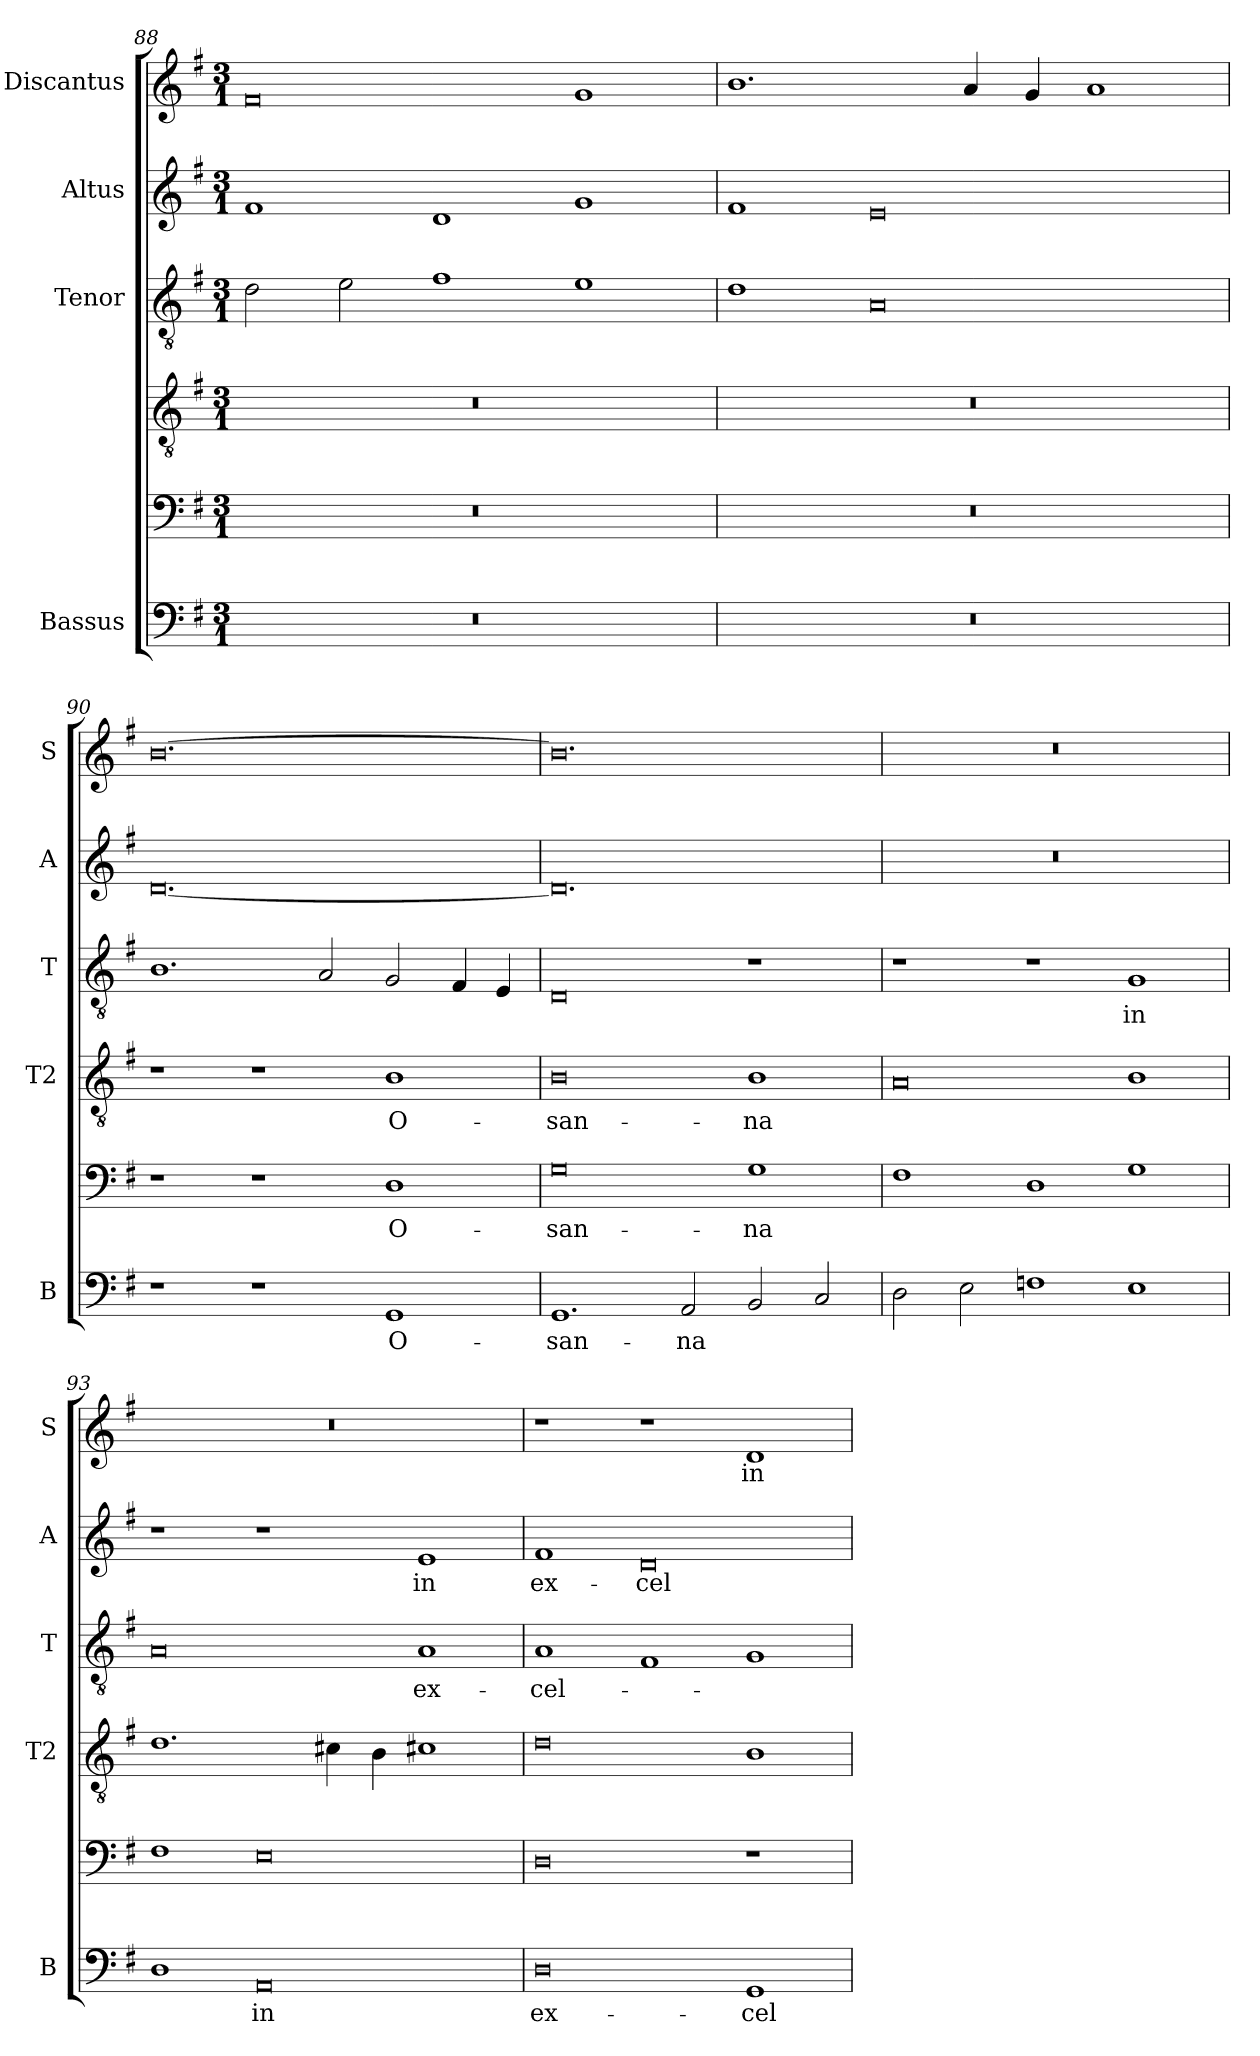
**kern	**text	**kern	**text	**kern	**text	**kern	**text	**kern	**text	**kern	**text
*part6	*part6	*part5	*part5	*part4	*part4	*part3	*part3	*part2	*part2	*part1	*part1
*staff6	*staff6	*staff5	*staff5	*staff4	*staff4	*staff3	*staff3	*staff2	*staff2	*staff1	*staff1
*I"Bassus	*	*	*	*	*	*I"Tenor	*	*I"Altus	*	*I"Discantus	*
*I'B	*	*	*	*I'T2	*	*I'T	*	*I'A	*	*I'S	*
*clefF4	*	*clefF4	*	*clefGv2	*	*clefGv2	*	*clefG2	*	*clefG2	*
*k[f#]	*	*k[f#]	*	*k[f#]	*	*k[f#]	*	*k[f#]	*	*k[f#]	*
*G:	*	*G:	*	*G:	*	*G:	*	*G:	*	*G:	*
*M3/1	*	*M3/1	*	*M3/1	*	*M3/1	*	*M3/1	*	*M3/1	*
=88	=88	=88	=88	=88	=88	=88	=88	=88	=88	=88	=88
0.r	.	0.r	.	0.r	.	2d\	.	1f#	.	0f#	.
.	.	.	.	.	.	2e\	.	.	.	.	.
.	.	.	.	.	.	1f#	.	1d	.	.	.
.	.	.	.	.	.	1e	.	1g	.	1g	.
=89	=89	=89	=89	=89	=89	=89	=89	=89	=89	=89	=89
0.r	.	0.r	.	0.r	.	1d	.	1f#	.	1.b	.
.	.	.	.	.	.	0A	.	0e	.	.	.
.	.	.	.	.	.	.	.	.	.	4a/	.
.	.	.	.	.	.	.	.	.	.	4g/	.
.	.	.	.	.	.	.	.	.	.	1a	.
=90	=90	=90	=90	=90	=90	=90	=90	=90	=90	=90	=90
1r	.	1r	.	1r	.	1.B	.	[0.d	.	[0.b	.
1r	.	1r	.	1r	.	.	.	.	.	.	.
.	.	.	.	.	.	2A/	.	.	.	.	.
!	!LO:LY:b	!	!LO:LY:b	!	!LO:LY:b	!	!	!	!	!	!
1GG	O-	1D	O-	1B	O-	2G/	.	.	.	.	.
.	.	.	.	.	.	4F#/	.	.	.	.	.
.	.	.	.	.	.	4E/	.	.	.	.	.
=91	=91	=91	=91	=91	=91	=91	=91	=91	=91	=91	=91
!	!LO:LY:b	!	!LO:LY:b	!	!LO:LY:b	!	!	!	!	!	!
1.GG	-san-	0G	-san-	0B	-san-	0D	.	0.d]	.	0.b]	.
!	!LO:LY:b	!	!	!	!	!	!	!	!	!	!
2AA/	-na	.	.	.	.	.	.	.	.	.	.
!	!	!	!LO:LY:b	!	!LO:LY:b	!	!	!	!	!	!
2BB/	.	1G	-na	1B	-na	1r	.	.	.	.	.
2C/	.	.	.	.	.	.	.	.	.	.	.
=92	=92	=92	=92	=92	=92	=92	=92	=92	=92	=92	=92
2D\	.	1F#	.	0A	.	1r	.	0.r	.	0.r	.
2E\	.	.	.	.	.	.	.	.	.	.	.
1Fn	.	1D	.	.	.	1r	.	.	.	.	.
!	!	!	!	!	!	!	!LO:LY:b	!	!	!	!
1E	.	1G	.	1B	.	1G	in	.	.	.	.
=93	=93	=93	=93	=93	=93	=93	=93	=93	=93	=93	=93
1D	.	1F#	.	1.d	.	0A	.	1r	.	0.r	.
!	!LO:LY:b	!	!	!	!	!	!	!	!	!	!
0AA	in	0E	.	.	.	.	.	1r	.	.	.
.	.	.	.	4c#X\	.	.	.	.	.	.	.
.	.	.	.	4B\	.	.	.	.	.	.	.
!	!	!	!	!	!	!	!LO:LY:b	!	!LO:LY:b	!	!
.	.	.	.	1c#X	.	1A	ex-	1e	in	.	.
=94	=94	=94	=94	=94	=94	=94	=94	=94	=94	=94	=94
!	!LO:LY:b	!	!	!	!	!	!LO:LY:b	!	!LO:LY:b	!	!
0D	ex-	0D	.	0d	.	1A	-cel-	1f#	ex-	1r	.
!	!	!	!	!	!	!	!	!	!LO:LY:b	!	!
.	.	.	.	.	.	1F#	.	0d	-cel-	1r	.
!	!LO:LY:b	!	!	!	!	!	!	!	!	!	!LO:LY:b
1GG	-cel-	1r	.	1B	.	1G	.	.	.	1d	in
=	=	=	=	=	=	=	=	=	=	=	=
*-	*-	*-	*-	*-	*-	*-	*-	*-	*-	*-	*-
